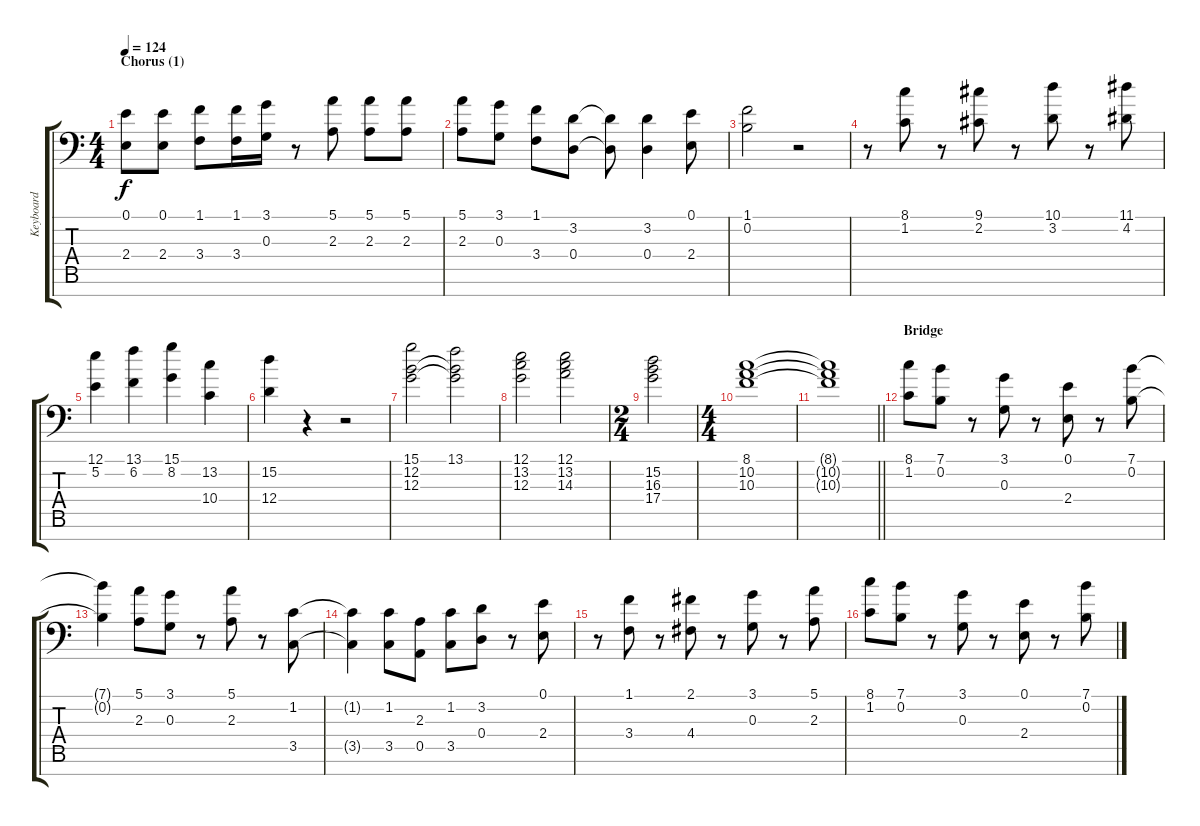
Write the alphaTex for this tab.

\track ("Keyboard" "Keyboard") {instrument clavinet}
\staff {score tabs}
\tuning (E4 B3 G3 D3 A2 E2 A1) {hide}
\ts (4 4)
\section ("" "Chorus (1)")
\tempo 124
\clef f4
\ks aminor
(0.1 2.4).8{dy f} (0.1 2.4).8 (1.1 3.4).8 (1.1 3.4).16 (3.1 0.3).16 r.8 (5.1 2.3).8 (5.1 2.3).8 (5.1 2.3).8 |
(5.1 2.3).8 (3.1 0.3).8 (1.1 3.4).8 (3.2 0.4).8 (3.2{t} 0.4{t}).8 (3.2 0.4).4 (0.1 2.4).8 |
(1.1 0.2).2 r.2 |
r.8 (8.1 1.2).8 r.8 (9.1 2.2).8 r.8 (10.1 3.2).8 r.8 (11.1 4.2).8 |
(12.1 5.2).4 (13.1 6.2).4 (15.1 8.2).4 (13.2 10.4).4 |
(15.2 12.4).4 r.4 r.2 |
(15.1 12.2 12.3).2 (13.1 12.2{t} 12.3{t}).2 |
(12.1 13.2 12.3).2 (12.1 13.2 14.3).2 |
\ts (2 4)
(15.2 16.3 17.4).2 |
\ts (4 4)
(8.1 10.2 10.3).1 |
\barLineRight lightlight
(8.1{t} 10.2{t} 10.3{t}).1 |
\section ("" "Bridge")
(8.1 1.2).8{instrument brasssection} (7.1 0.2).8 r.8 (3.1 0.3).8 r.8 (0.1 2.4).8 r.8 (7.1 0.2).8 |
(7.1{t} 0.2{t}).4 (5.1 2.3).8 (3.1 0.3).8 r.8 (5.1 2.3).8 r.8 (1.2 3.5).8 |
(1.2{t} 3.5{t}).4 (1.2 3.5).8 (2.3 0.5).8 (1.2 3.5).8 (3.2 0.4).8 r.8 (0.1 2.4).8 |
r.8 (1.1 3.4).8 r.8 (2.1 4.4).8 r.8 (3.1 0.3).8 r.8 (5.1 2.3).8 |
(8.1 1.2).8 (7.1 0.2).8 r.8 (3.1 0.3).8 r.8 (0.1 2.4).8 r.8 (7.1 0.2).8
